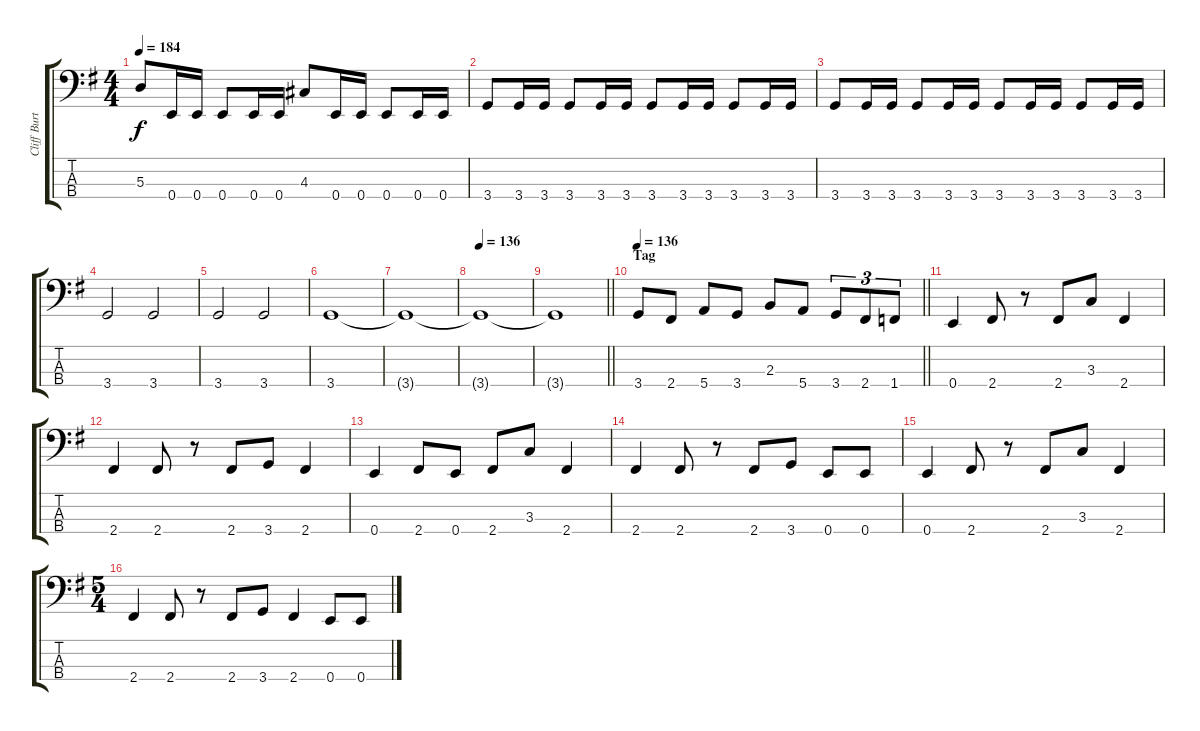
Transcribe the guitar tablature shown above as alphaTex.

\track ("Cliff Burton" "Cliff Burt") {instrument electricbassfinger}
\staff {score tabs}
\tuning (G2 D2 A1 E1) {hide}
\ts (4 4)
\tempo 184
\clef f4
\ks eminor
5.3.8{dy f} 0.4.16 0.4.16 0.4.8 0.4.16 0.4.16 4.3.8 0.4.16 0.4.16 0.4.8 0.4.16 0.4.16 |
3.4.8 3.4.16 3.4.16 3.4.8 3.4.16 3.4.16 3.4.8 3.4.16 3.4.16 3.4.8 3.4.16 3.4.16 |
3.4.8 3.4.16 3.4.16 3.4.8 3.4.16 3.4.16 3.4.8 3.4.16 3.4.16 3.4.8 3.4.16 3.4.16 |
3.4.2 3.4.2 |
3.4.2 3.4.2 |
3.4.1 |
3.4{t}.1 |
\tempo 136
3.4{t}.1 |
\barLineRight lightlight
3.4{t}.1 |
\section ("" "Tag")
\tempo 136
\barLineRight lightlight
3.4.8 2.4.8 5.4.8 3.4.8 2.3.8 5.4.8 3.4.8{tu (3 2)} 2.4.8{tu (3 2)} 1.4.8{tu (3 2)} |
0.4.4 2.4.8 r.8 2.4.8 3.3.8 2.4.4 |
2.4.4 2.4.8 r.8 2.4.8 3.4.8 2.4.4 |
0.4.4 2.4.8 0.4.8 2.4.8 3.3.8 2.4.4 |
2.4.4 2.4.8 r.8 2.4.8 3.4.8 0.4.8 0.4.8 |
0.4.4 2.4.8 r.8 2.4.8 3.3.8 2.4.4 |
\ts (5 4)
2.4.4 2.4.8 r.8 2.4.8 3.4.8 2.4.4 0.4.8 0.4.8
